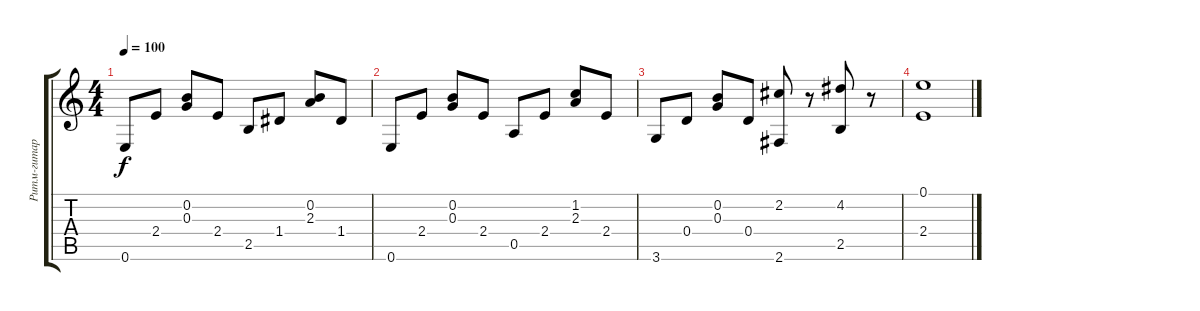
\track ("Ритм-гитара" "Ритм-гитар") {instrument acousticguitarnylon}
\staff {score tabs}
\tuning (E4 B3 G3 D3 A2 E2) {hide}
\ts (4 4)
\tempo 100
\clef g2
\ks c
0.6.8{dy f} 2.4.8 (0.2 0.3).8 2.4.8 2.5.8 1.4.8 (0.2 2.3).8 1.4.8 |
0.6.8 2.4.8 (0.2 0.3).8 2.4.8 0.5.8 2.4.8 (1.2 2.3).8 2.4.8 |
3.6.8 0.4.8 (0.2 0.3).8 0.4.8 (2.2 2.6).8 r.8 (4.2 2.5).8 r.8 |
(0.1 2.4).1
